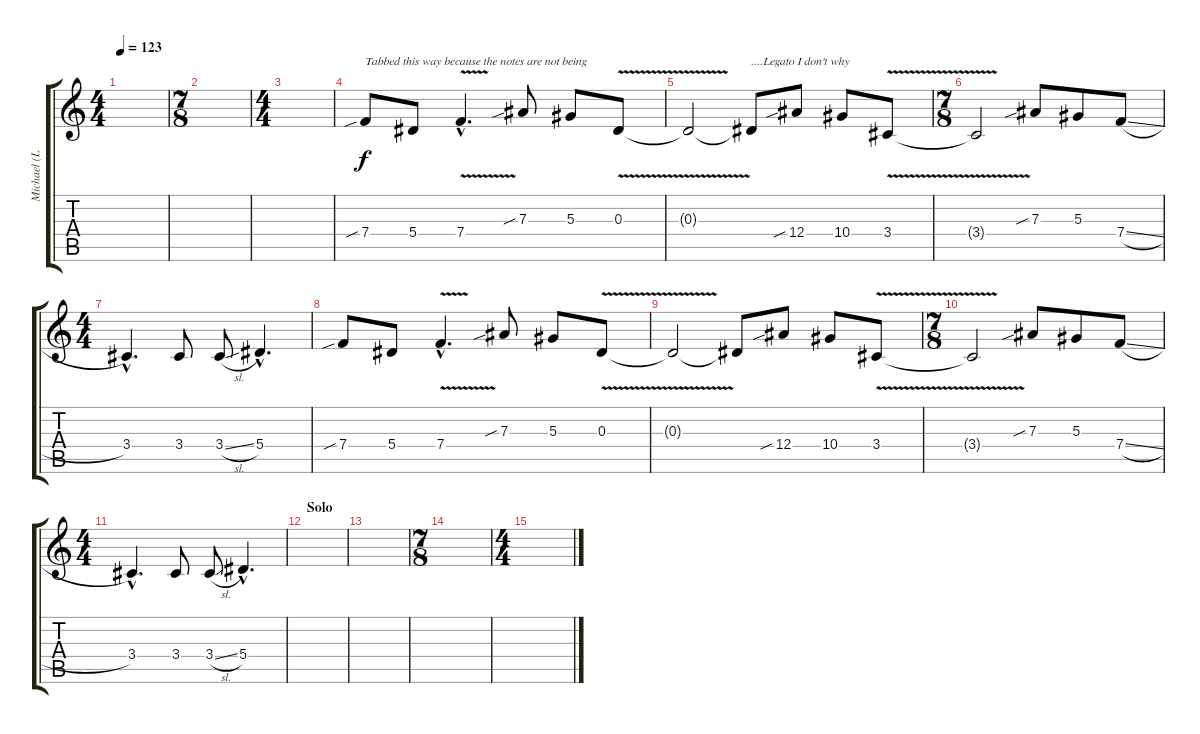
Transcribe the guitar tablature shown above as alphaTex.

\track ("Michael (L)" "Michael (L") {instrument overdrivenguitar}
\staff {score tabs}
\tuning (C4 G3 Eb3 Bb2 F2 C2) {hide}
\ts (4 4)
\tempo 123
\clef g2
\ks c
|
\ts (7 8)
|
\ts (4 4)
|
7.4{sib}.8{txt "Tabbed this way because the notes are not being " dy f volume 16} 5.4.8 7.4{v hac}.4{d} 7.3{sib}.8 5.3.8 0.3{v}.8 |
0.3{t}.2 0.3{t}.8{txt "....Legato I don't why"} 12.4{sib}.8 10.4.8 3.4{v}.8 |
\ts (7 8)
3.4{t}.2 7.3{sib}.8 5.3.8 7.4{sl}.8 |
\ts (4 4)
3.4{hac}.4{d} 3.4.8 3.4{sl}.8 5.4{hac}.4{d} |
7.4{sib}.8 5.4.8 7.4{v hac}.4{d} 7.3{sib}.8 5.3.8 0.3{v}.8 |
0.3{t}.2 0.3{t}.8 12.4{sib}.8 10.4.8 3.4{v}.8 |
\ts (7 8)
3.4{t}.2 7.3{sib}.8 5.3.8 7.4{sl}.8 |
\ts (4 4)
3.4{hac}.4{d} 3.4.8 3.4{sl}.8 5.4{hac}.4{d} |
\section ("" "Solo")
|
|
\ts (7 8)
|
\ts (4 4)
